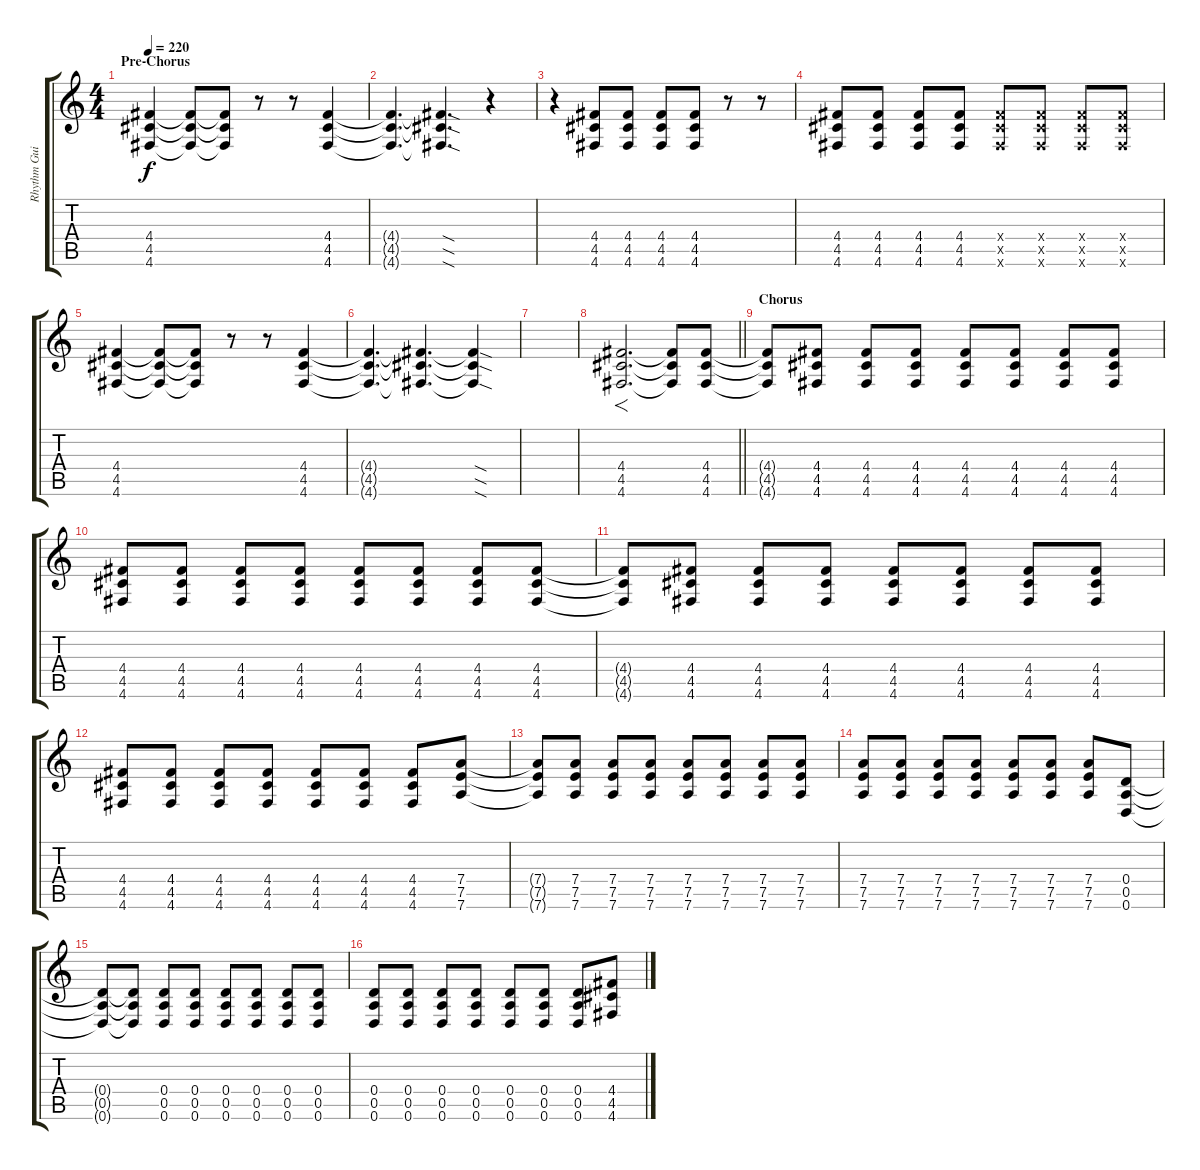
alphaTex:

\track ("Rhythm Guitar 2" "Rhythm Gui") {instrument distortionguitar}
\staff {score tabs}
\tuning (E4 B3 G3 D3 A2 D2) {hide}
\ts (4 4)
\section ("" "Pre-Chorus")
\tempo 220
\clef g2
\ks c
(4.4 4.5 4.6).4{dy f} (4.4{t} 4.5{t} 4.6{t}).8 (4.4{t} 4.5{t} 4.6{t}).8 r.8 r.8 (4.4 4.5 4.6).4 |
(4.4{t} 4.5{t} 4.6{t}).4{d} (4.4{sod t} 4.5{sod t} 4.6{sod t}).4{d} r.4 |
r.4 (4.4 4.5 4.6).8 (4.4 4.5 4.6).8 (4.4 4.5 4.6).8 (4.4 4.5 4.6).8 r.8 r.8 |
(4.4 4.5 4.6).8 (4.4 4.5 4.6).8 (4.4 4.5 4.6).8 (4.4 4.5 4.6).8 (4.4{x} 4.5{x} 4.6{x}).8 (4.4{x} 4.5{x} 4.6{x}).8 (4.4{x} 4.5{x} 4.6{x}).8 (4.4{x} 4.5{x} 4.6{x}).8 |
(4.4 4.5 4.6).4 (4.4{t} 4.5{t} 4.6{t}).8 (4.4{t} 4.5{t} 4.6{t}).8 r.8 r.8 (4.4 4.5 4.6).4 |
(4.4{t} 4.5{t} 4.6{t}).4{d} (4.4{t} 4.5{t} 4.6{t}).4{d} (4.4{sod t} 4.5{sod t} 4.6{sod t}).4 |
|
\barLineRight lightlight
(4.4 4.5 4.6).2{f d volume 11} (4.4{t} 4.5{t} 4.6{t}).8 (4.4 4.5 4.6).8 |
\section ("" "Chorus")
(4.4{t} 4.5{t} 4.6{t}).8 (4.4 4.5 4.6).8 (4.4 4.5 4.6).8 (4.4 4.5 4.6).8 (4.4 4.5 4.6).8 (4.4 4.5 4.6).8 (4.4 4.5 4.6).8 (4.4 4.5 4.6).8 |
(4.4 4.5 4.6).8 (4.4 4.5 4.6).8 (4.4 4.5 4.6).8 (4.4 4.5 4.6).8 (4.4 4.5 4.6).8 (4.4 4.5 4.6).8 (4.4 4.5 4.6).8 (4.4 4.5 4.6).8 |
(4.4{t} 4.5{t} 4.6{t}).8 (4.4 4.5 4.6).8 (4.4 4.5 4.6).8 (4.4 4.5 4.6).8 (4.4 4.5 4.6).8 (4.4 4.5 4.6).8 (4.4 4.5 4.6).8 (4.4 4.5 4.6).8 |
(4.4 4.5 4.6).8 (4.4 4.5 4.6).8 (4.4 4.5 4.6).8 (4.4 4.5 4.6).8 (4.4 4.5 4.6).8 (4.4 4.5 4.6).8 (4.4 4.5 4.6).8 (7.4 7.5 7.6).8 |
(7.4{t} 7.5{t} 7.6{t}).8 (7.4 7.5 7.6).8 (7.4 7.5 7.6).8 (7.4 7.5 7.6).8 (7.4 7.5 7.6).8 (7.4 7.5 7.6).8 (7.4 7.5 7.6).8 (7.4 7.5 7.6).8 |
(7.4 7.5 7.6).8 (7.4 7.5 7.6).8 (7.4 7.5 7.6).8 (7.4 7.5 7.6).8 (7.4 7.5 7.6).8 (7.4 7.5 7.6).8 (7.4 7.5 7.6).8 (0.4 0.5 0.6).8 |
(0.4{t} 0.5{t} 0.6{t}).8 (0.4{t} 0.5{t} 0.6{t}).8 (0.4 0.5 0.6).8 (0.4 0.5 0.6).8 (0.4 0.5 0.6).8 (0.4 0.5 0.6).8 (0.4 0.5 0.6).8 (0.4 0.5 0.6).8 |
(0.4 0.5 0.6).8 (0.4 0.5 0.6).8 (0.4 0.5 0.6).8 (0.4 0.5 0.6).8 (0.4 0.5 0.6).8 (0.4 0.5 0.6).8 (0.4 0.5 0.6).8 (4.4 4.5 4.6).8
